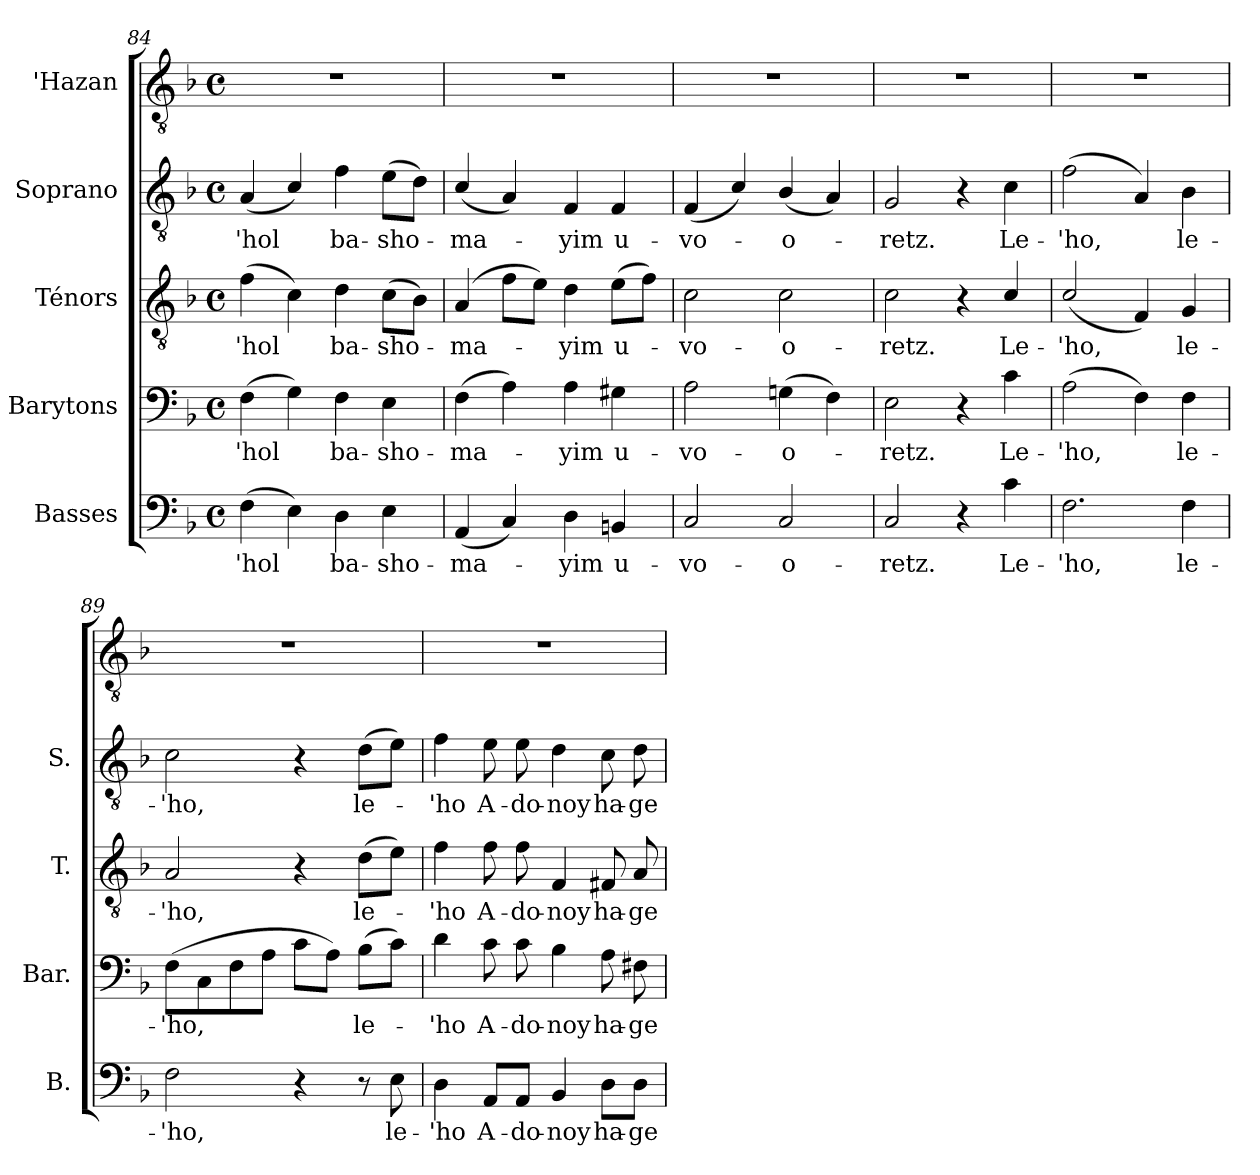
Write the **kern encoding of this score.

**kern	**text	**kern	**text	**kern	**text	**kern	**text	**kern
*part5	*part5	*part4	*part4	*part3	*part3	*part2	*part2	*part1
*staff5	*staff5	*staff4	*staff4	*staff3	*staff3	*staff2	*staff2	*staff1
*I"Basses	*	*I"Barytons	*	*I"Ténors	*	*I"Soprano	*	*I"'Hazan
*I'B.	*	*I'Bar.	*	*I'T.	*	*I'S.	*	*I''H.
*clefF4	*	*clefF4	*	*clefGv2	*	*clefGv2	*	*clefGv2
*	*	*	*	*ITrd7c12	*	*ITrd7c12	*	*ITrd7c12
*k[b-]	*	*k[b-]	*	*k[b-]	*	*k[b-]	*	*k[b-]
*F:	*	*F:	*	*F:	*	*F:	*	*F:
*M4/4	*	*M4/4	*	*M4/4	*	*M4/4	*	*M4/4
*met(c)	*	*met(c)	*	*met(c)	*	*met(c)	*	*met(c)
=84	=84	=84	=84	=84	=84	=84	=84	=84
!	!LO:LY:b:color=#000000	!	!	!	!	!	!	!
!	!	!	!LO:LY:b:color=#000000	!	!	!	!	!
!	!	!	!	!	!LO:LY:b:color=#000000	!	!	!
!	!	!	!	!	!	!	!LO:LY:b:color=#000000	!
(4Fi\	-'hol	(4Fi\	-'hol	(4Fi\	-'hol	(4AAi/	-'hol	1r
4Ei\)	.	4Gi\)	.	4Ci\)	.	4Ci/)	.	.
!	!LO:LY:b:color=#000000	!	!	!	!	!	!	!
!	!	!	!LO:LY:b:color=#000000	!	!	!	!	!
!	!	!	!	!	!LO:LY:b:color=#000000	!	!	!
!	!	!	!	!	!	!	!LO:LY:b:color=#000000	!
4Di\	ba-	4Fi\	ba-	4Di\	ba-	4Fi\	ba-	.
!	!LO:LY:b:color=#000000	!	!	!	!	!	!	!
!	!	!	!LO:LY:b:color=#000000	!	!	!	!	!
!	!	!	!	!	!LO:LY:b:color=#000000	!	!	!
!	!	!	!	!	!	!	!LO:LY:b:color=#000000	!
4Ei\	-sho-	4Ei\	-sho-	(8Ci\L	-sho-	(8Ei\L	-sho-	.
.	.	.	.	8BB-i\J)	.	8Di\J)	.	.
=85	=85	=85	=85	=85	=85	=85	=85	=85
!	!LO:LY:b:color=#000000	!	!	!	!	!	!	!
!	!	!	!LO:LY:b:color=#000000	!	!	!	!	!
!	!	!	!	!	!LO:LY:b:color=#000000	!	!	!
!	!	!	!	!	!	!	!LO:LY:b:color=#000000	!
(4AAi/	-ma-	(4Fi\	-ma-	(4AAi/	-ma-	(4Ci/	-ma-	1r
4Ci/)	.	4Ai\)	.	8Fi\L	.	4AAi/)	.	.
.	.	.	.	8Ei\J)	.	.	.	.
!	!LO:LY:b:color=#000000	!	!	!	!	!	!	!
!	!	!	!LO:LY:b:color=#000000	!	!	!	!	!
!	!	!	!	!	!LO:LY:b:color=#000000	!	!	!
!	!	!	!	!	!	!	!LO:LY:b:color=#000000	!
4Di\	-yim	4Ai\	-yim	4Di\	-yim	4FFi/	-yim	.
!	!LO:LY:b:color=#000000	!	!	!	!	!	!	!
!	!	!	!LO:LY:b:color=#000000	!	!	!	!	!
!	!	!	!	!	!LO:LY:b:color=#000000	!	!	!
!	!	!	!	!	!	!	!LO:LY:b:color=#000000	!
4BBni/	u-	4G#Xi\	u-	(8Ei\L	u-	4FFi/	u-	.
.	.	.	.	8Fi\J)	.	.	.	.
=86	=86	=86	=86	=86	=86	=86	=86	=86
!	!LO:LY:b:color=#000000	!	!	!	!	!	!	!
!	!	!	!LO:LY:b:color=#000000	!	!	!	!	!
!	!	!	!	!	!LO:LY:b:color=#000000	!	!	!
!	!	!	!	!	!	!	!LO:LY:b:color=#000000	!
2Ci/	-vo-	2Ai\	-vo-	2Ci\	-vo-	(4FFi/	-vo-	1r
.	.	.	.	.	.	4Ci/)	.	.
!	!LO:LY:b:color=#000000	!	!	!	!	!	!	!
!	!	!	!LO:LY:b:color=#000000	!	!	!	!	!
!	!	!	!	!	!LO:LY:b:color=#000000	!	!	!
!	!	!	!	!	!	!	!LO:LY:b:color=#000000	!
2Ci/	-o-	(4Gni\	-o-	2Ci\	-o-	(4BB-i/	-o-	.
.	.	4Fi\)	.	.	.	4AAi/)	.	.
=87	=87	=87	=87	=87	=87	=87	=87	=87
!	!LO:LY:b:color=#000000	!	!	!	!	!	!	!
!	!	!	!LO:LY:b:color=#000000	!	!	!	!	!
!	!	!	!	!	!LO:LY:b:color=#000000	!	!	!
!	!	!	!	!	!	!	!LO:LY:b:color=#000000	!
2Ci/	-retz.	2Ei\	-retz.	2Ci\	-retz.	2GGi/	-retz.	1r
4r	.	4r	.	4r	.	4r	.	.
!	!LO:LY:b:color=#000000	!	!	!	!	!	!	!
!	!	!	!LO:LY:b:color=#000000	!	!	!	!	!
!	!	!	!	!	!LO:LY:b:color=#000000	!	!	!
!	!	!	!	!	!	!	!LO:LY:b:color=#000000	!
4ci\	Le-	4ci\	Le-	4Ci/	Le-	4Ci\	Le-	.
=88	=88	=88	=88	=88	=88	=88	=88	=88
!	!LO:LY:b:color=#000000	!	!	!	!	!	!	!
!	!	!	!LO:LY:b:color=#000000	!	!	!	!	!
!	!	!	!	!	!LO:LY:b:color=#000000	!	!	!
!	!	!	!	!	!	!	!LO:LY:b:color=#000000	!
2.Fi\	-'ho,	(2Ai\	-'ho,	(2Ci/	-'ho,	(2Fi\	-'ho,	1r
.	.	4Fi\)	.	4FFi/)	.	4AAi/)	.	.
!	!LO:LY:b:color=#000000	!	!	!	!	!	!	!
!	!	!	!LO:LY:b:color=#000000	!	!	!	!	!
!	!	!	!	!	!LO:LY:b:color=#000000	!	!	!
!	!	!	!	!	!	!	!LO:LY:b:color=#000000	!
4Fi\	le-	4Fi\	le-	4GGi/	le-	4BB-i\	le-	.
!!LO:LB:g=z
=89	=89	=89	=89	=89	=89	=89	=89	=89
!	!LO:LY:b:color=#000000	!	!	!	!	!	!	!
!	!	!	!LO:LY:b:color=#000000	!	!	!	!	!
!	!	!	!	!	!LO:LY:b:color=#000000	!	!	!
!	!	!	!	!	!	!	!LO:LY:b:color=#000000	!
2Fi\	-'ho,	(8Fi\L	-'ho,	2AAi/	-'ho,	2Ci\	-'ho,	1r
.	.	8Ci\	.	.	.	.	.	.
.	.	8Fi\	.	.	.	.	.	.
.	.	8Ai\J	.	.	.	.	.	.
4r	.	8ci\L	.	4r	.	4r	.	.
.	.	8Ai\J)	.	.	.	.	.	.
!	!	!	!LO:LY:b:color=#000000	!	!	!	!	!
!	!	!	!	!	!LO:LY:b:color=#000000	!	!	!
!	!	!	!	!	!	!	!LO:LY:b:color=#000000	!
8r	.	(8B-i\L	le-	(8Di\L	le-	(8Di\L	le-	.
!	!LO:LY:b:color=#000000	!	!	!	!	!	!	!
8Ei\	le-	8ci\J)	.	8Ei\J)	.	8Ei\J)	.	.
=90	=90	=90	=90	=90	=90	=90	=90	=90
!	!LO:LY:b:color=#000000	!	!	!	!	!	!	!
!	!	!	!LO:LY:b:color=#000000	!	!	!	!	!
!	!	!	!	!	!LO:LY:b:color=#000000	!	!	!
!	!	!	!	!	!	!	!LO:LY:b:color=#000000	!
4Di\	-'ho	4di\	-'ho	4Fi\	-'ho	4Fi\	-'ho	1r
!	!LO:LY:b:color=#000000	!	!	!	!	!	!	!
!	!	!	!LO:LY:b:color=#000000	!	!	!	!	!
!	!	!	!	!	!LO:LY:b:color=#000000	!	!	!
!	!	!	!	!	!	!	!LO:LY:b:color=#000000	!
8AAi/L	A-	8ci\	A-	8Fi\	A-	8Ei\	A-	.
!	!LO:LY:b:color=#000000	!	!	!	!	!	!	!
!	!	!	!LO:LY:b:color=#000000	!	!	!	!	!
!	!	!	!	!	!LO:LY:b:color=#000000	!	!	!
!	!	!	!	!	!	!	!LO:LY:b:color=#000000	!
8AAi/J	-do-	8ci\	-do-	8Fi\	-do-	8Ei\	-do-	.
!	!LO:LY:b:color=#000000	!	!	!	!	!	!	!
!	!	!	!LO:LY:b:color=#000000	!	!	!	!	!
!	!	!	!	!	!LO:LY:b:color=#000000	!	!	!
!	!	!	!	!	!	!	!LO:LY:b:color=#000000	!
4BB-i/	-noy	4B-i\	-noy	4FFi/	-noy	4Di\	-noy	.
!	!LO:LY:b:color=#000000	!	!	!	!	!	!	!
!	!	!	!LO:LY:b:color=#000000	!	!	!	!	!
!	!	!	!	!	!LO:LY:b:color=#000000	!	!	!
!	!	!	!	!	!	!	!LO:LY:b:color=#000000	!
8Di\L	ha-	8Ai\	ha-	8FF#Xi/	ha-	8Ci\	ha-	.
!	!LO:LY:b:color=#000000	!	!	!	!	!	!	!
!	!	!	!LO:LY:b:color=#000000	!	!	!	!	!
!	!	!	!	!	!LO:LY:b:color=#000000	!	!	!
!	!	!	!	!	!	!	!LO:LY:b:color=#000000	!
8Di\J	-ge-	8F#Xi\	-ge-	8AAi/	-ge-	8Di\	-ge-	.
=	=	=	=	=	=	=	=	=
*-	*-	*-	*-	*-	*-	*-	*-	*-
